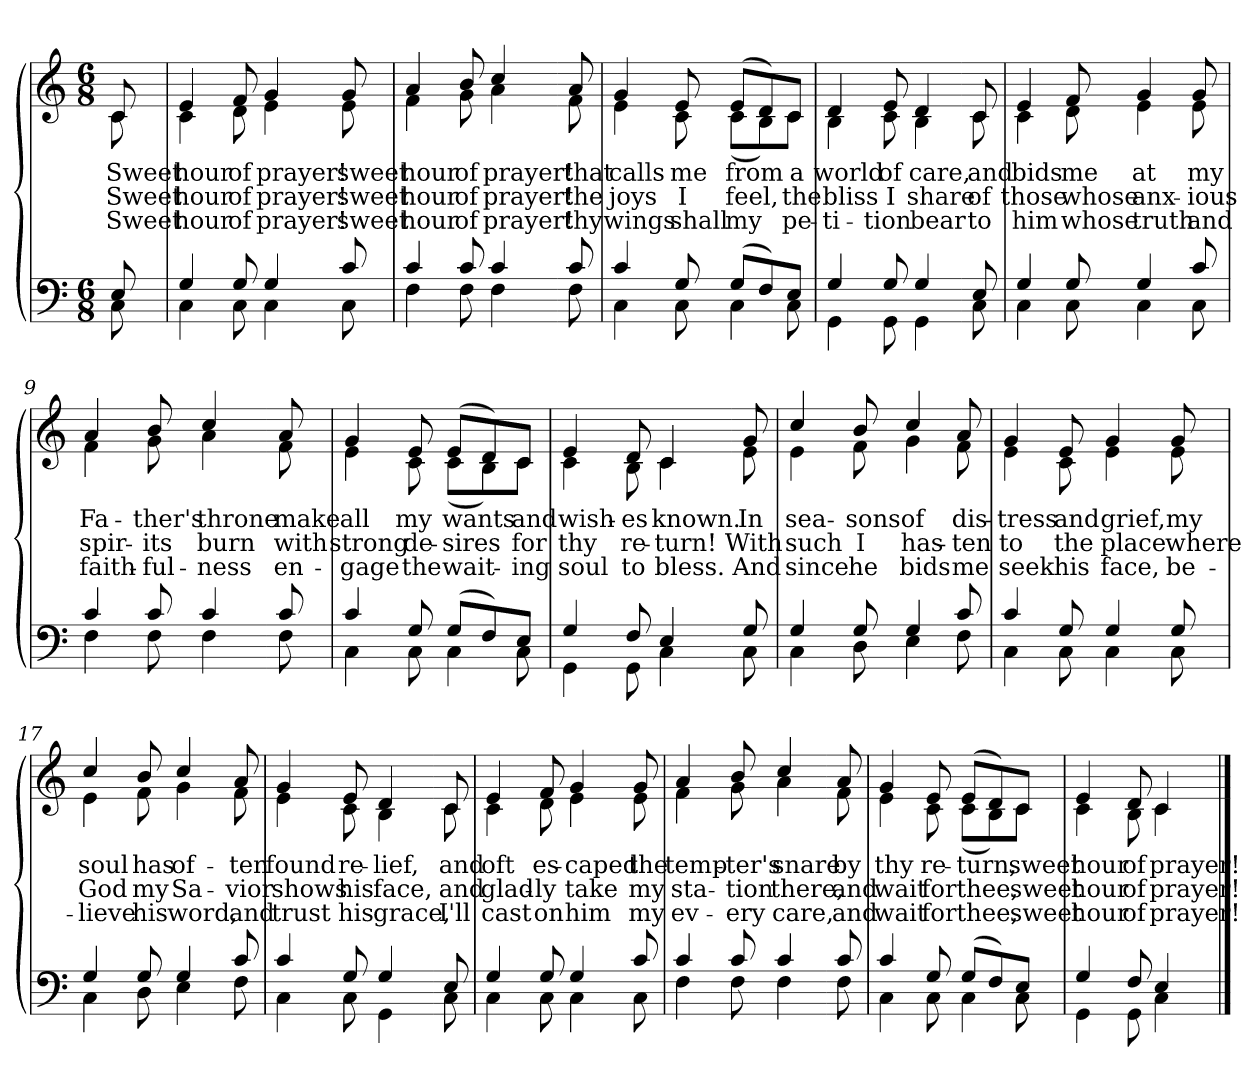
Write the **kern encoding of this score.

**kern	**kern	**text	**text	**text
*part2	*part1	*part1	*part1	*part1
*staff2	*staff1	*staff1	*staff1	*staff1
*clefF4	*clefG2	*	*	*
*k[]	*k[]	*	*	*
*M6/8	*M6/8	*	*	*
=1	=1	=1	=1	=1
*^	*	*	*	*
!	!	!LO:TX:b:i:t=Verse	!	!	!
!	!	!	!LO:LY:b	!LO:LY:b	!LO:LY:b
*	*	*^	*	*	*
8E/	8C\	8c/	8c\	Sweet	Sweet	Sweet
=2	=2	=2	=2	=2	=2	=2
!	!	!	!	!LO:LY:b	!LO:LY:b	!LO:LY:b
4G/	4C\	4e/	4c\	hour	hour	hour
!	!	!	!	!LO:LY:b	!LO:LY:b	!LO:LY:b
8G/	8C\	8f/	8d\	of	of	of
!	!	!	!	!LO:LY:b	!LO:LY:b	!LO:LY:b
4G/	4C\	4g/	4e\	prayer!	prayer!	prayer!
!	!	!	!	!LO:LY:b	!LO:LY:b	!LO:LY:b
8c/	8C\	8g/	8e\	sweet	sweet	sweet
=3	=3	=3	=3	=3	=3	=3
!	!	!	!	!LO:LY:b	!LO:LY:b	!LO:LY:b
4c/	4F\	4a/	4f\	hour	hour	hour
!	!	!	!	!LO:LY:b	!LO:LY:b	!LO:LY:b
8c/	8F\	8b/	8g\	of	of	of
!	!	!	!	!LO:LY:b	!LO:LY:b	!LO:LY:b
4c/	4F\	4cc/	4a\	prayer!	prayer!	prayer!
!!LO:LB:g=z	!!
=4-	=4-	=4-	=4-	=4-	=4-	=4-
!	!	!	!	!LO:LY:b	!LO:LY:b	!LO:LY:b
8c/	8F\	8a/	8f\	that	the	thy
=5	=5	=5	=5	=5	=5	=5
!	!	!	!	!LO:LY:b	!LO:LY:b	!LO:LY:b
4c/	4C\	4g/	4e\	calls	joys	wings
!	!	!	!	!LO:LY:b	!LO:LY:b	!LO:LY:b
8G/	8C\	8e/	8c\	me	I	shall
!	!	!	!	!LO:LY:b	!LO:LY:b	!LO:LY:b
(>8G/L	4C\	(>8e/L	(<8c\L	from	feel,	my
8F/)	.	8d/)	8B\)	.	.	.
!	!	!	!	!LO:LY:b	!LO:LY:b	!LO:LY:b
8E/J	8C\	8c/J	8c\J	a	the	pe-
=6	=6	=6	=6	=6	=6	=6
!	!	!	!	!LO:LY:b	!LO:LY:b	!LO:LY:b
4G/	4GG\	4d/	4B\	world	bliss	-ti-
!	!	!	!	!LO:LY:b	!LO:LY:b	!LO:LY:b
8G/	8GG\	8e/	8c\	of	I	-tion
!	!	!	!	!LO:LY:b	!LO:LY:b	!LO:LY:b
4G/	4GG\	4d/	4B\	care,	share	bear
!!LO:LB:g=z	!!
=7-	=7-	=7-	=7-	=7-	=7-	=7-
!	!	!	!	!LO:LY:b	!LO:LY:b	!LO:LY:b
8E/	8C\	8c/	8c\	and	of	to
=8	=8	=8	=8	=8	=8	=8
!	!	!	!	!LO:LY:b	!LO:LY:b	!LO:LY:b
4G/	4C\	4e/	4c\	bids	those	him
!	!	!	!	!LO:LY:b	!LO:LY:b	!LO:LY:b
8G/	8C\	8f/	8d\	me	whose	whose
!	!	!	!	!LO:LY:b	!LO:LY:b	!LO:LY:b
4G/	4C\	4g/	4e\	at	anx-	truth
!	!	!	!	!LO:LY:b	!LO:LY:b	!LO:LY:b
8c/	8C\	8g/	8e\	my	-ious	and
=9	=9	=9	=9	=9	=9	=9
!	!	!	!	!LO:LY:b	!LO:LY:b	!LO:LY:b
4c/	4F\	4a/	4f\	Fa-	spir-	faith-
!	!	!	!	!LO:LY:b	!LO:LY:b	!LO:LY:b
8c/	8F\	8b/	8g\	-ther's	-its	-ful-
!	!	!	!	!LO:LY:b	!LO:LY:b	!LO:LY:b
4c/	4F\	4cc/	4a\	throne	burn	-ness
!!LO:LB:g=z	!!
=10-	=10-	=10-	=10-	=10-	=10-	=10-
!	!	!	!	!LO:LY:b	!LO:LY:b	!LO:LY:b
8c/	8F\	8a/	8f\	make	with	en-
=11	=11	=11	=11	=11	=11	=11
!	!	!	!	!LO:LY:b	!LO:LY:b	!LO:LY:b
4c/	4C\	4g/	4e\	all	strong	-gage
!	!	!	!	!LO:LY:b	!LO:LY:b	!LO:LY:b
8G/	8C\	8e/	8c\	my	de-	the
!	!	!	!	!LO:LY:b	!LO:LY:b	!LO:LY:b
(>8G/L	4C\	(>8e/L	(<8c\L	wants	-sires	wait-
8F/)	.	8d/)	8B\)	.	.	.
!	!	!	!	!LO:LY:b	!LO:LY:b	!LO:LY:b
8E/J	8C\	8c/J	8c\J	and	for	-ing
=12	=12	=12	=12	=12	=12	=12
!	!	!	!	!LO:LY:b	!LO:LY:b	!LO:LY:b
4G/	4GG\	4e/	4c\	wish-	thy	soul
!	!	!	!	!LO:LY:b	!LO:LY:b	!LO:LY:b
8F/	8GG\	8d/	8B\	-es	re-	to
!	!	!	!	!LO:LY:b	!LO:LY:b	!LO:LY:b
4E/	4C\	4c/	4c\	known.	-turn!	bless.
!!LO:LB:g=z	!!
=13-	=13-	=13-	=13-	=13-	=13-	=13-
!	!	!	!	!LO:LY:b	!LO:LY:b	!LO:LY:b
8G/	8C\	8g/	8e\	In	With	And
=14	=14	=14	=14	=14	=14	=14
!	!	!	!	!LO:LY:b	!LO:LY:b	!LO:LY:b
4G/	4C\	4cc/	4e\	sea-	such	since
!	!	!	!	!LO:LY:b	!LO:LY:b	!LO:LY:b
8G/	8D\	8b/	8f\	-sons	I	he
!	!	!	!	!LO:LY:b	!LO:LY:b	!LO:LY:b
4G/	4E\	4cc/	4g\	of	has-	bids
!	!	!	!	!LO:LY:b	!LO:LY:b	!LO:LY:b
8c/	8F\	8a/	8f\	dis-	-ten	me
=15	=15	=15	=15	=15	=15	=15
!	!	!	!	!LO:LY:b	!LO:LY:b	!LO:LY:b
4c/	4C\	4g/	4e\	-tress	to	seek
!	!	!	!	!LO:LY:b	!LO:LY:b	!LO:LY:b
8G/	8C\	8e/	8c\	and	the	his
!	!	!	!	!LO:LY:b	!LO:LY:b	!LO:LY:b
4G/	4C\	4g/	4e\	grief,	place	face,
!!LO:LB:g=z	!!
=16-	=16-	=16-	=16-	=16-	=16-	=16-
!	!	!	!	!LO:LY:b	!LO:LY:b	!LO:LY:b
8G/	8C\	8g/	8e\	my	where	be-
=17	=17	=17	=17	=17	=17	=17
!	!	!	!	!LO:LY:b	!LO:LY:b	!LO:LY:b
4G/	4C\	4cc/	4e\	soul	God	-lieve
!	!	!	!	!LO:LY:b	!LO:LY:b	!LO:LY:b
8G/	8D\	8b/	8f\	has	my	his
!	!	!	!	!LO:LY:b	!LO:LY:b	!LO:LY:b
4G/	4E\	4cc/	4g\	of-	Sa-	word,
!	!	!	!	!LO:LY:b	!LO:LY:b	!LO:LY:b
8c/	8F\	8a/	8f\	-ten	-vior	and
=18	=18	=18	=18	=18	=18	=18
!	!	!	!	!LO:LY:b	!LO:LY:b	!LO:LY:b
4c/	4C\	4g/	4e\	found	shows	trust
!	!	!	!	!LO:LY:b	!LO:LY:b	!LO:LY:b
8G/	8C\	8e/	8c\	re-	his	his
!	!	!	!	!LO:LY:b	!LO:LY:b	!LO:LY:b
4G/	4GG\	4d/	4B\	-lief,	face,	grace,
!!LO:LB:g=z	!!
=19-	=19-	=19-	=19-	=19-	=19-	=19-
!	!	!	!	!LO:LY:b	!LO:LY:b	!LO:LY:b
8E/	8C\	8c/	8c\	and	and	I'll
=20	=20	=20	=20	=20	=20	=20
!	!	!	!	!LO:LY:b	!LO:LY:b	!LO:LY:b
4G/	4C\	4e/	4c\	oft	glad-	cast
!	!	!	!	!LO:LY:b	!LO:LY:b	!LO:LY:b
8G/	8C\	8f/	8d\	es-	-ly	on
!	!	!	!	!LO:LY:b	!LO:LY:b	!LO:LY:b
4G/	4C\	4g/	4e\	-caped	take	him
!	!	!	!	!LO:LY:b	!LO:LY:b	!LO:LY:b
8c/	8C\	8g/	8e\	the	my	my
=21	=21	=21	=21	=21	=21	=21
!	!	!	!	!LO:LY:b	!LO:LY:b	!LO:LY:b
4c/	4F\	4a/	4f\	temp-	sta-	ev-
!	!	!	!	!LO:LY:b	!LO:LY:b	!LO:LY:b
8c/	8F\	8b/	8g\	-ter's	-tion	-ery
!	!	!	!	!LO:LY:b	!LO:LY:b	!LO:LY:b
4c/	4F\	4cc/	4a\	snare	there,	care,
!!LO:LB:g=z	!!
=22-	=22-	=22-	=22-	=22-	=22-	=22-
!	!	!	!	!LO:LY:b	!LO:LY:b	!LO:LY:b
8c/	8F\	8a/	8f\	by	and	and
=23	=23	=23	=23	=23	=23	=23
!	!	!	!	!LO:LY:b	!LO:LY:b	!LO:LY:b
4c/	4C\	4g/	4e\	thy	wait	wait
!	!	!	!	!LO:LY:b	!LO:LY:b	!LO:LY:b
8G/	8C\	8e/	8c\	re-	for	for
!	!	!	!	!LO:LY:b	!LO:LY:b	!LO:LY:b
(>8G/L	4C\	(>8e/L	(<8c\L	-turn,	thee,	thee,
8F/)	.	8d/)	8B\)	.	.	.
!	!	!	!	!LO:LY:b	!LO:LY:b	!LO:LY:b
8E/J	8C\	8c/J	8c\J	sweet	sweet	sweet
=24	=24	=24	=24	=24	=24	=24
!	!	!	!	!LO:LY:b	!LO:LY:b	!LO:LY:b
4G/	4GG\	4e/	4c\	hour	hour	hour
!	!	!	!	!LO:LY:b	!LO:LY:b	!LO:LY:b
8F/	8GG\	8d/	8B\	of	of	of
!	!	!	!	!LO:LY:b	!LO:LY:b	!LO:LY:b
4E/	4C\	4c/	4c\	prayer!	prayer!	prayer!
*v	*v	*	*	*	*	*
*	*v	*v	*	*	*
==	==	==	==	==
*-	*-	*-	*-	*-
